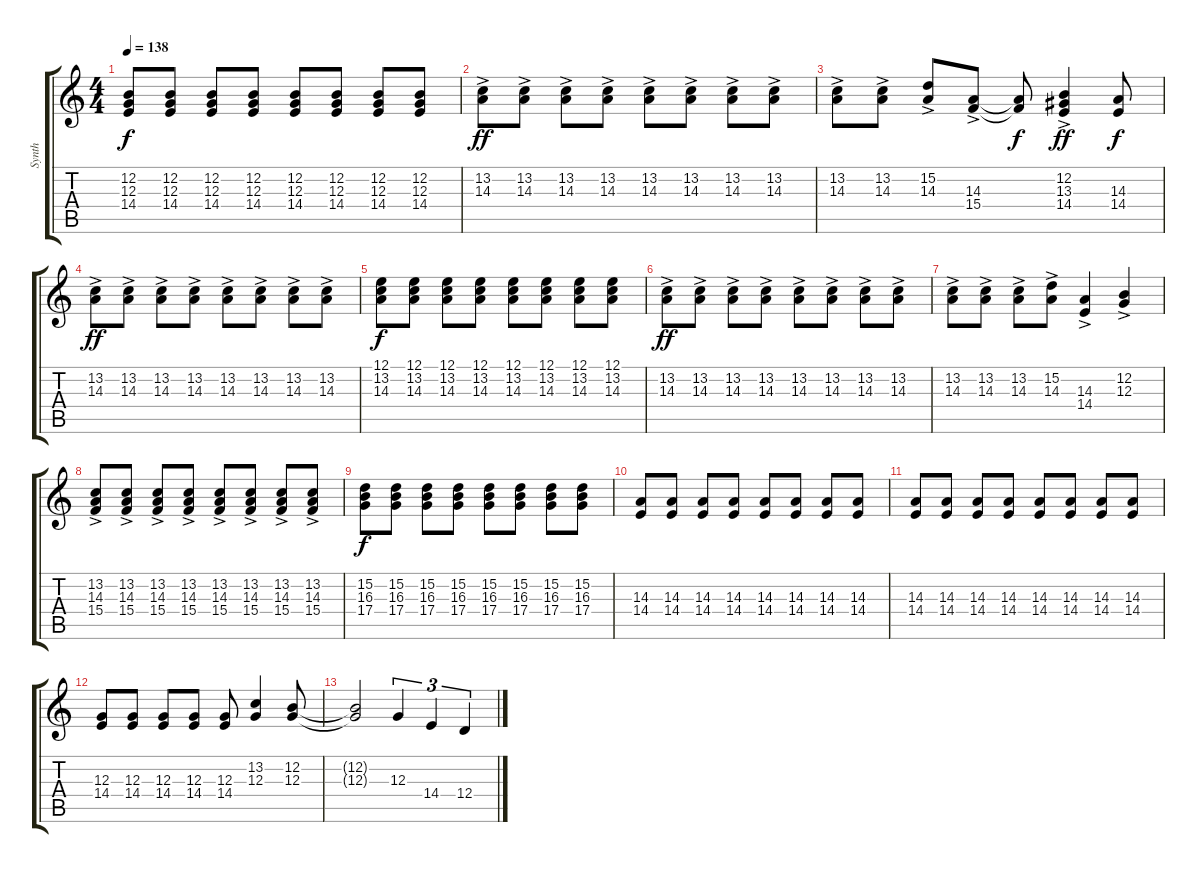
\track ("Synth" "Synth") {instrument lead2sawtooth}
\staff {score tabs}
\tuning (E4 B3 G3 D3 A2 E2) {hide}
\ts (4 4)
\tempo 138
\clef g2
\ks c
(12.2 12.3 14.4).8{dy f} (12.2 12.3 14.4).8 (12.2 12.3 14.4).8 (12.2 12.3 14.4).8 (12.2 12.3 14.4).8 (12.2 12.3 14.4).8 (12.2 12.3 14.4).8 (12.2 12.3 14.4).8 |
(13.2{ac} 14.3{ac}).8{dy ff volume 9} (13.2{ac} 14.3{ac}).8 (13.2{ac} 14.3{ac}).8 (13.2{ac} 14.3{ac}).8 (13.2{ac} 14.3{ac}).8 (13.2{ac} 14.3{ac}).8 (13.2{ac} 14.3{ac}).8 (13.2{ac} 14.3{ac}).8 |
(13.2{ac} 14.3{ac}).8 (13.2{ac} 14.3{ac}).8 (15.2{ac} 14.3).8 (14.3{ac} 15.4).8 (14.3{t} 15.4{t}).8{dy f} (12.2 13.3{ac} 14.4).4{dy ff} (14.3 14.4).8{dy f} |
(13.2{ac} 14.3{ac}).8{dy ff volume 9} (13.2{ac} 14.3{ac}).8 (13.2{ac} 14.3{ac}).8 (13.2{ac} 14.3{ac}).8 (13.2{ac} 14.3{ac}).8 (13.2{ac} 14.3{ac}).8 (13.2{ac} 14.3{ac}).8 (13.2{ac} 14.3{ac}).8 |
(12.1 13.2 14.3).8{dy f} (12.1 13.2 14.3).8 (12.1 13.2 14.3).8 (12.1 13.2 14.3).8 (12.1 13.2 14.3).8 (12.1 13.2 14.3).8 (12.1 13.2 14.3).8 (12.1 13.2 14.3).8 |
(13.2{ac} 14.3{ac}).8{dy ff volume 9} (13.2{ac} 14.3{ac}).8 (13.2{ac} 14.3{ac}).8 (13.2{ac} 14.3{ac}).8 (13.2{ac} 14.3{ac}).8 (13.2{ac} 14.3{ac}).8 (13.2{ac} 14.3{ac}).8 (13.2{ac} 14.3{ac}).8 |
(13.2{ac} 14.3{ac}).8 (13.2{ac} 14.3{ac}).8 (13.2{ac} 14.3{ac}).8 (15.2{ac} 14.3{ac}).8 (14.3{ac} 14.4{ac}).4 (12.2{ac} 12.3{ac}).4 |
(13.2{ac} 14.3{ac} 15.4{ac}).8 (13.2{ac} 14.3{ac} 15.4{ac}).8 (13.2{ac} 14.3{ac} 15.4{ac}).8 (13.2{ac} 14.3{ac} 15.4{ac}).8 (13.2{ac} 14.3{ac} 15.4{ac}).8 (13.2{ac} 14.3{ac} 15.4{ac}).8 (13.2{ac} 14.3{ac} 15.4{ac}).8 (13.2{ac} 14.3{ac} 15.4{ac}).8 |
(15.2 16.3 17.4).8{dy f} (15.2 16.3 17.4).8 (15.2 16.3 17.4).8 (15.2 16.3 17.4).8 (15.2 16.3 17.4).8 (15.2 16.3 17.4).8 (15.2 16.3 17.4).8 (15.2 16.3 17.4).8 |
(14.3 14.4).8 (14.3 14.4).8 (14.3 14.4).8 (14.3 14.4).8 (14.3 14.4).8 (14.3 14.4).8 (14.3 14.4).8 (14.3 14.4).8 |
(14.3 14.4).8 (14.3 14.4).8 (14.3 14.4).8 (14.3 14.4).8 (14.3 14.4).8 (14.3 14.4).8 (14.3 14.4).8 (14.3 14.4).8 |
(12.3 14.4).8 (12.3 14.4).8 (12.3 14.4).8 (12.3 14.4).8 (12.3 14.4).8 (13.2 12.3).4 (12.2 12.3).8 |
(12.2{t} 12.3{t}).2 12.3.4{tu (3 2)} 14.4.4{tu (3 2)} 12.4.4{tu (3 2)}
